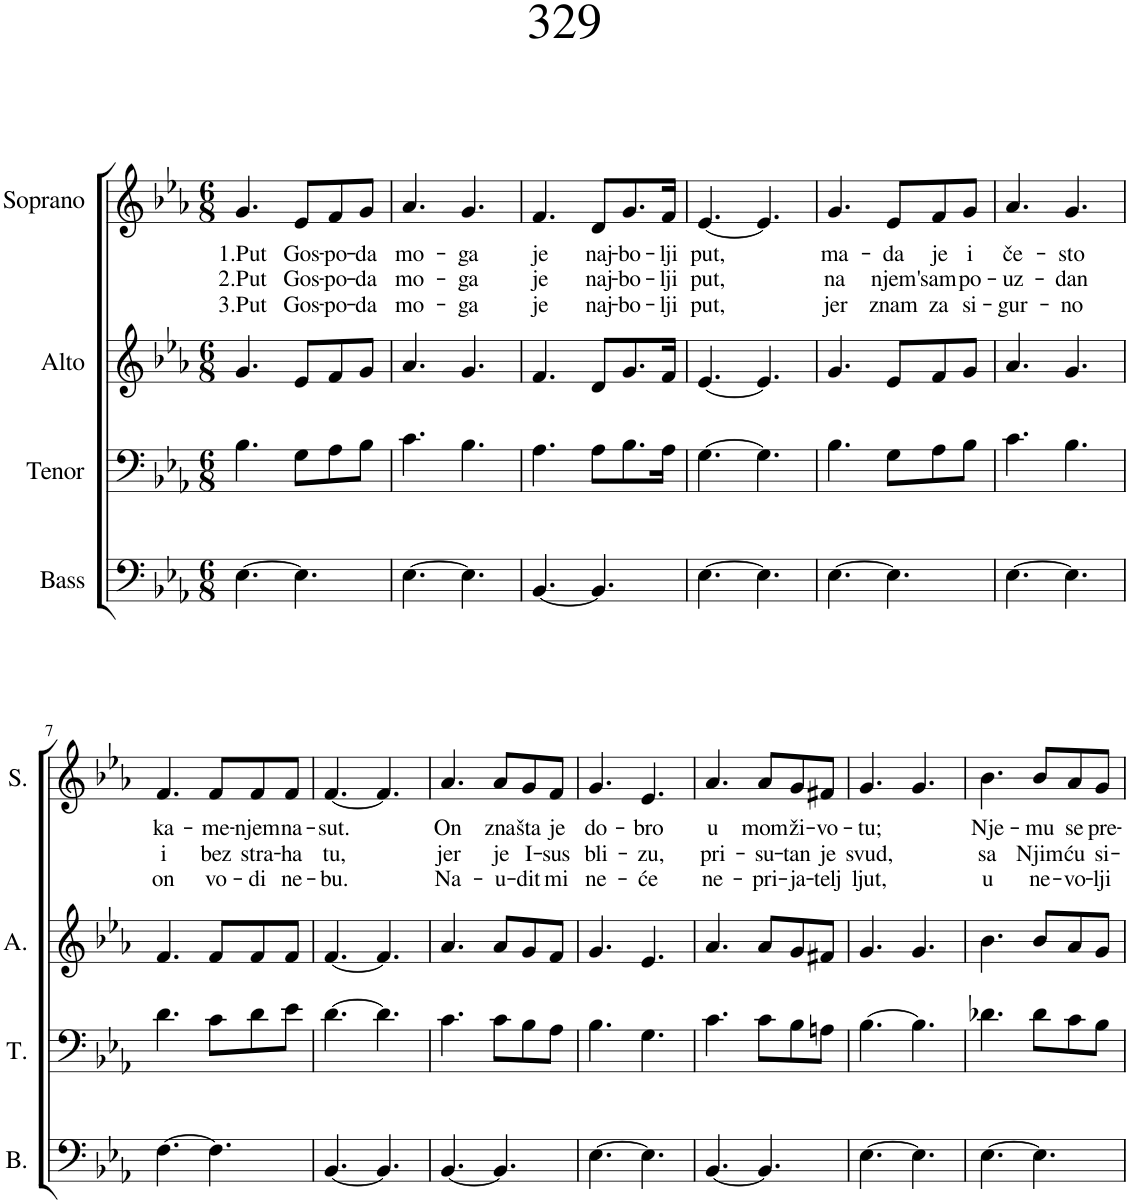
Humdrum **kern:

**kern	**kern	**kern	**kern	**text	**text	**text
*part4	*part3	*part2	*part1	*part1	*part1	*part1
*staff4	*staff3	*staff2	*staff1	*staff1	*staff1	*staff1
*I"Bass	*I"Tenor	*I"Alto	*I"Soprano	*	*	*
*I'B.	*I'T.	*I'A.	*I'S.	*	*	*
*clefF4	*clefF4	*clefG2	*clefG2	*	*	*
*k[b-e-a-]	*k[b-e-a-]	*k[b-e-a-]	*k[b-e-a-]	*	*	*
*M6/8	*M6/8	*M6/8	*M6/8	*	*	*
=1	=1	=1	=1	=1	=1	=1
!	!	!	!	!LO:LY:b	!LO:LY:b	!LO:LY:b
[4.E-\	4.B-\	4.g/	4.g/	1.Put	2.Put	3.Put
!	!	!	!	!LO:LY:b	!LO:LY:b	!LO:LY:b
4.E-\]	8G\L	8e-/L	8e-/L	Gos-	Gos-	Gos-
!	!	!	!	!LO:LY:b	!LO:LY:b	!LO:LY:b
.	8A-\	8f/	8f/	-po-	-po-	-po-
!	!	!	!	!LO:LY:b	!LO:LY:b	!LO:LY:b
.	8B-\J	8g/J	8g/J	-da	-da	-da
=2	=2	=2	=2	=2	=2	=2
!	!	!	!	!LO:LY:b	!LO:LY:b	!LO:LY:b
[4.E-\	4.c\	4.a-/	4.a-/	mo-	mo-	mo-
!	!	!	!	!LO:LY:b	!LO:LY:b	!LO:LY:b
4.E-\]	4.B-\	4.g/	4.g/	-ga	-ga	-ga
=3	=3	=3	=3	=3	=3	=3
!	!	!	!	!LO:LY:b	!LO:LY:b	!LO:LY:b
[4.BB-/	4.A-\	4.f/	4.f/	je	je	je
!	!	!	!	!LO:LY:b	!LO:LY:b	!LO:LY:b
4.BB-/]	8A-\L	8d/L	8d/L	naj-	naj-	naj-
!	!	!	!	!LO:LY:b	!LO:LY:b	!LO:LY:b
.	8.B-\	8.g/	8.g/	-bo-	-bo-	-bo-
!	!	!	!	!LO:LY:b	!LO:LY:b	!LO:LY:b
.	16A-\Jk	16f/Jk	16f/Jk	-lji	-lji	-lji
=4	=4	=4	=4	=4	=4	=4
!	!	!	!	!LO:LY:b	!LO:LY:b	!LO:LY:b
[4.E-\	[4.G\	[4.e-/	[4.e-/	put,	put,	put,
4.E-\]	4.G\]	4.e-/]	4.e-/]	.	.	.
=5	=5	=5	=5	=5	=5	=5
!	!	!	!	!LO:LY:b	!LO:LY:b	!LO:LY:b
[4.E-\	4.B-\	4.g/	4.g/	ma-	na	jer
!	!	!	!	!LO:LY:b	!LO:LY:b	!LO:LY:b
4.E-\]	8G\L	8e-/L	8e-/L	-da	njem'	znam
!	!	!	!	!LO:LY:b	!LO:LY:b	!LO:LY:b
.	8A-\	8f/	8f/	je	sam	za
!	!	!	!	!LO:LY:b	!LO:LY:b	!LO:LY:b
.	8B-\J	8g/J	8g/J	i	po-	si-
=6	=6	=6	=6	=6	=6	=6
!	!	!	!	!LO:LY:b	!LO:LY:b	!LO:LY:b
[4.E-\	4.c\	4.a-/	4.a-/	če-	-uz-	-gur-
!	!	!	!	!LO:LY:b	!LO:LY:b	!LO:LY:b
4.E-\]	4.B-\	4.g/	4.g/	-sto	-dan	-no
!!LO:LB:g=z
=7	=7	=7	=7	=7	=7	=7
!	!	!	!	!LO:LY:b	!LO:LY:b	!LO:LY:b
[4.F\	4.d\	4.f/	4.f/	ka-	i	on
!	!	!	!	!LO:LY:b	!LO:LY:b	!LO:LY:b
4.F\]	8c\L	8f/L	8f/L	-me-	bez	vo-
!	!	!	!	!LO:LY:b	!LO:LY:b	!LO:LY:b
.	8d\	8f/	8f/	-njem	stra-	-di
!	!	!	!	!LO:LY:b	!LO:LY:b	!LO:LY:b
.	8e-\J	8f/J	8f/J	na-	-ha	ne-
=8	=8	=8	=8	=8	=8	=8
!	!	!	!	!LO:LY:b	!LO:LY:b	!LO:LY:b
[4.BB-/	[4.d\	[4.f/	[4.f/	-sut.	tu,	-bu.
4.BB-/]	4.d\]	4.f/]	4.f/]	.	.	.
=9	=9	=9	=9	=9	=9	=9
!	!	!	!	!LO:LY:b	!LO:LY:b	!LO:LY:b
[4.BB-/	4.c\	4.a-/	4.a-/	On	jer	Na-
!	!	!	!	!LO:LY:b	!LO:LY:b	!LO:LY:b
4.BB-/]	8c\L	8a-/L	8a-/L	zna	je	-u-
!	!	!	!	!LO:LY:b	!LO:LY:b	!LO:LY:b
.	8B-\	8g/	8g/	šta	I-	-dit
!	!	!	!	!LO:LY:b	!LO:LY:b	!LO:LY:b
.	8A-\J	8f/J	8f/J	je	-sus	mi
=10	=10	=10	=10	=10	=10	=10
!	!	!	!	!LO:LY:b	!LO:LY:b	!LO:LY:b
[4.E-\	4.B-\	4.g/	4.g/	do-	bli-	ne-
!	!	!	!	!LO:LY:b	!LO:LY:b	!LO:LY:b
4.E-\]	4.G\	4.e-/	4.e-/	-bro	-zu,	-će
=11	=11	=11	=11	=11	=11	=11
!	!	!	!	!LO:LY:b	!LO:LY:b	!LO:LY:b
[4.BB-/	4.c\	4.a-/	4.a-/	u	pri-	ne-
!	!	!	!	!LO:LY:b	!LO:LY:b	!LO:LY:b
4.BB-/]	8c\L	8a-/L	8a-/L	mom	-su-	-pri-
!	!	!	!	!LO:LY:b	!LO:LY:b	!LO:LY:b
.	8B-\	8g/	8g/	ži-	-tan	-ja-
!	!	!	!	!LO:LY:b	!LO:LY:b	!LO:LY:b
.	8An\J	8f#X/J	8f#X/J	-vo-	je	-telj
=12	=12	=12	=12	=12	=12	=12
!	!	!	!	!LO:LY:b	!LO:LY:b	!LO:LY:b
[4.E-\	[4.B-\	4.g/	4.g/	-tu;	svud,	ljut,
4.E-\]	4.B-\]	4.g/	4.g/	.	.	.
=13	=13	=13	=13	=13	=13	=13
!	!	!	!	!LO:LY:b	!LO:LY:b	!LO:LY:b
[4.E-\	4.d-X\	4.b-\	4.b-\	Nje-	sa	u
!	!	!	!	!LO:LY:b	!LO:LY:b	!LO:LY:b
4.E-\]	8d-\L	8b-/L	8b-/L	-mu	Njim	ne-
!	!	!	!	!LO:LY:b	!LO:LY:b	!LO:LY:b
.	8c\	8a-/	8a-/	se	ću	-vo-
!	!	!	!	!LO:LY:b	!LO:LY:b	!LO:LY:b
.	8B-\J	8g/J	8g/J	pre-	si-	-lji
=	=	=	=	=	=	=
*-	*-	*-	*-	*-	*-	*-
